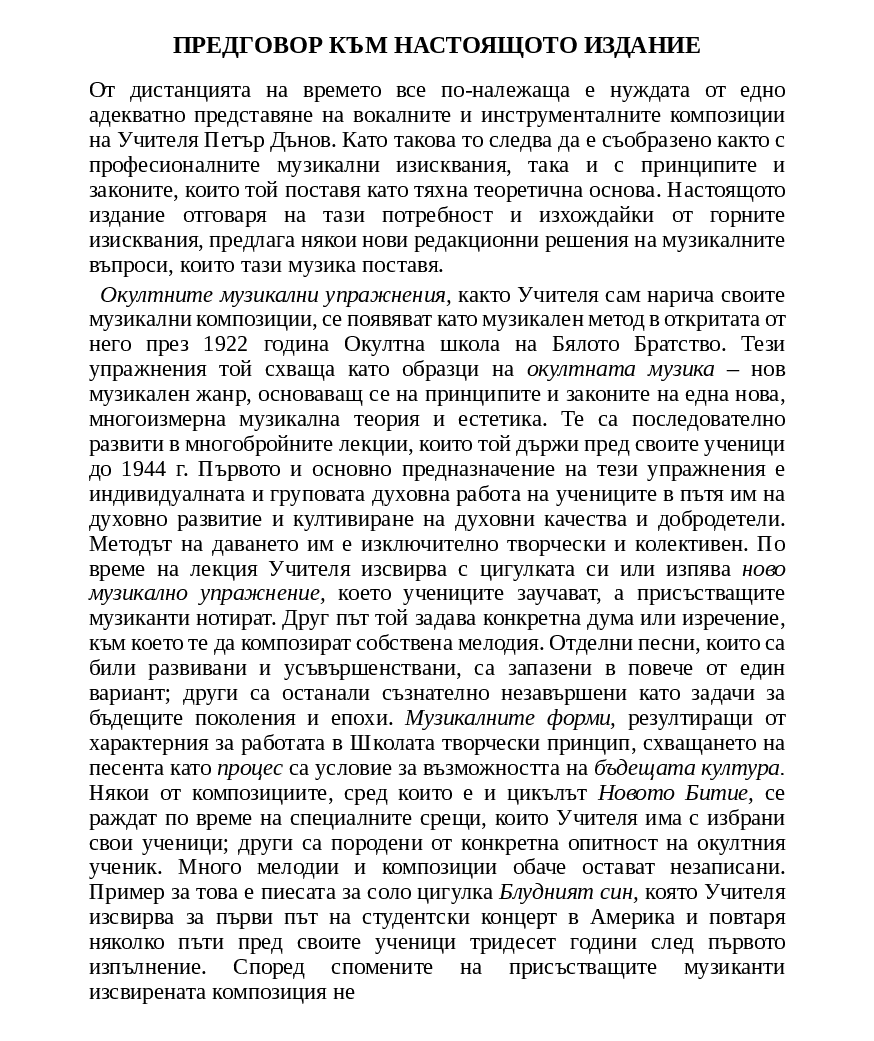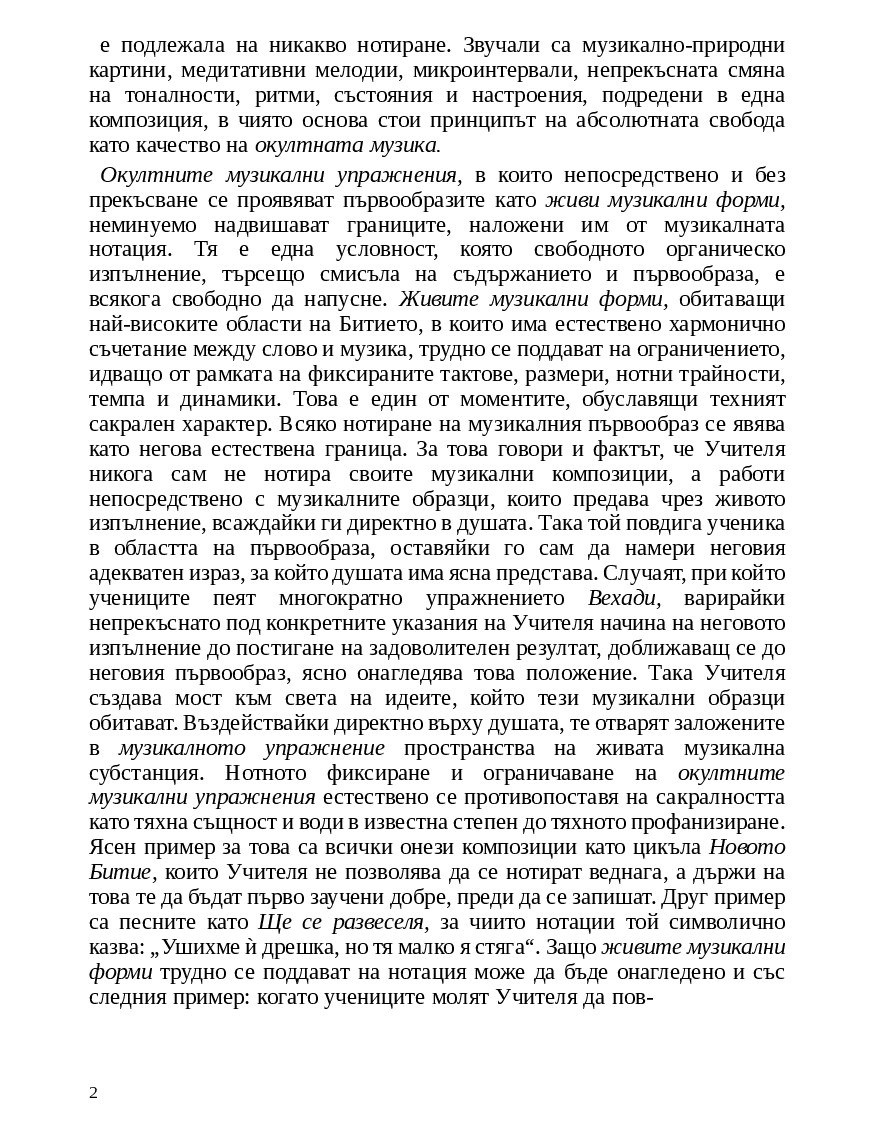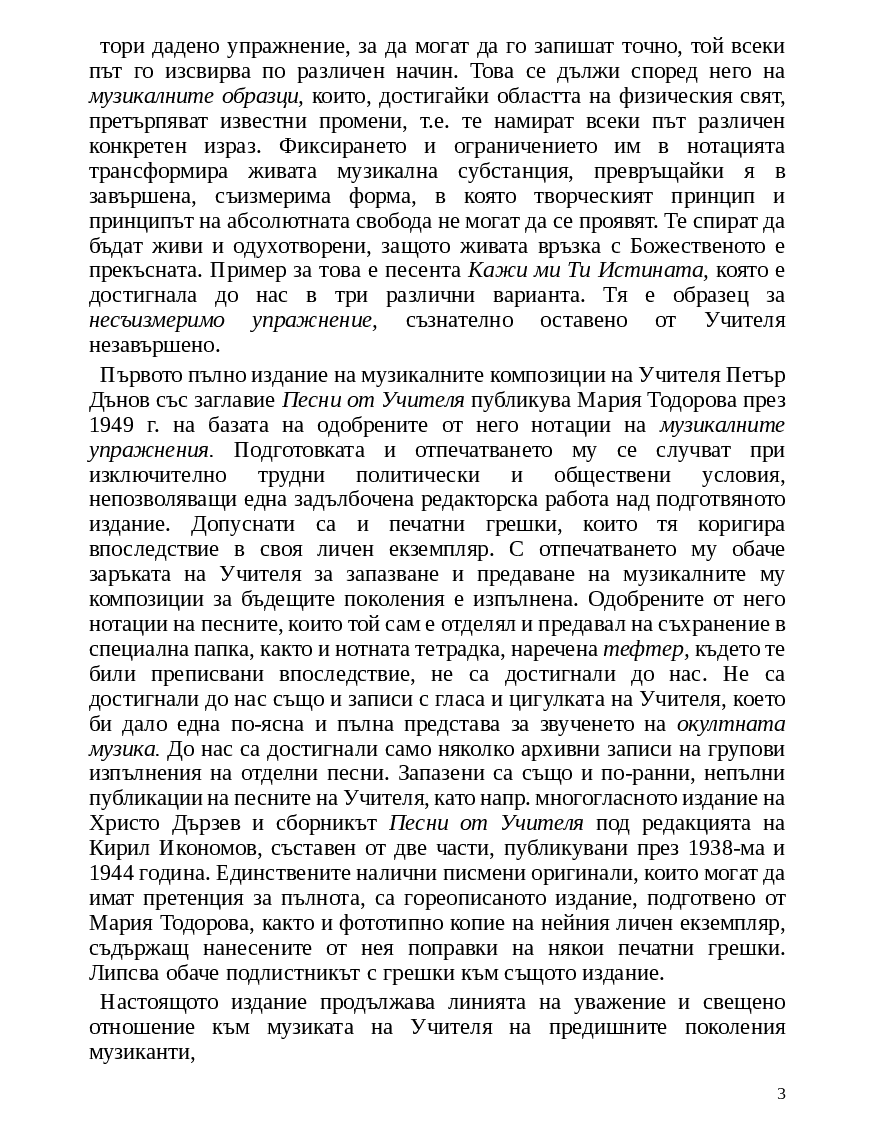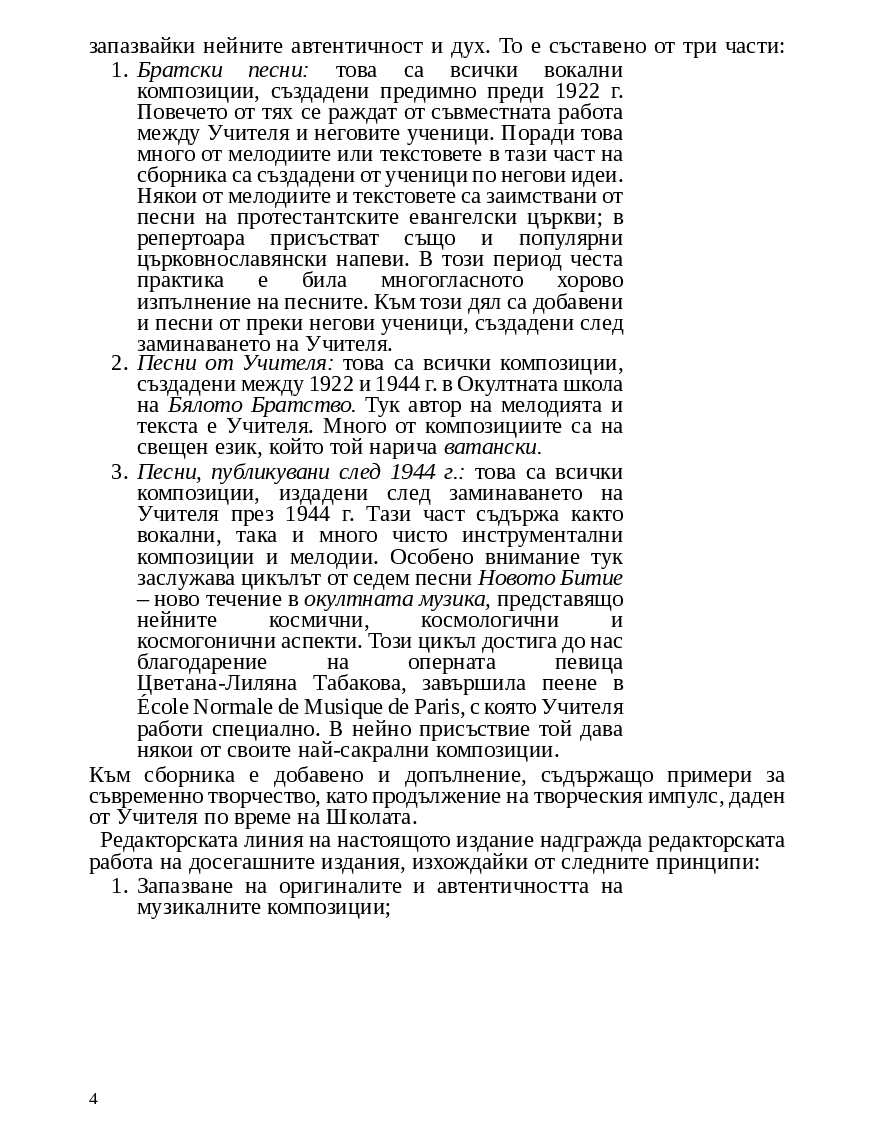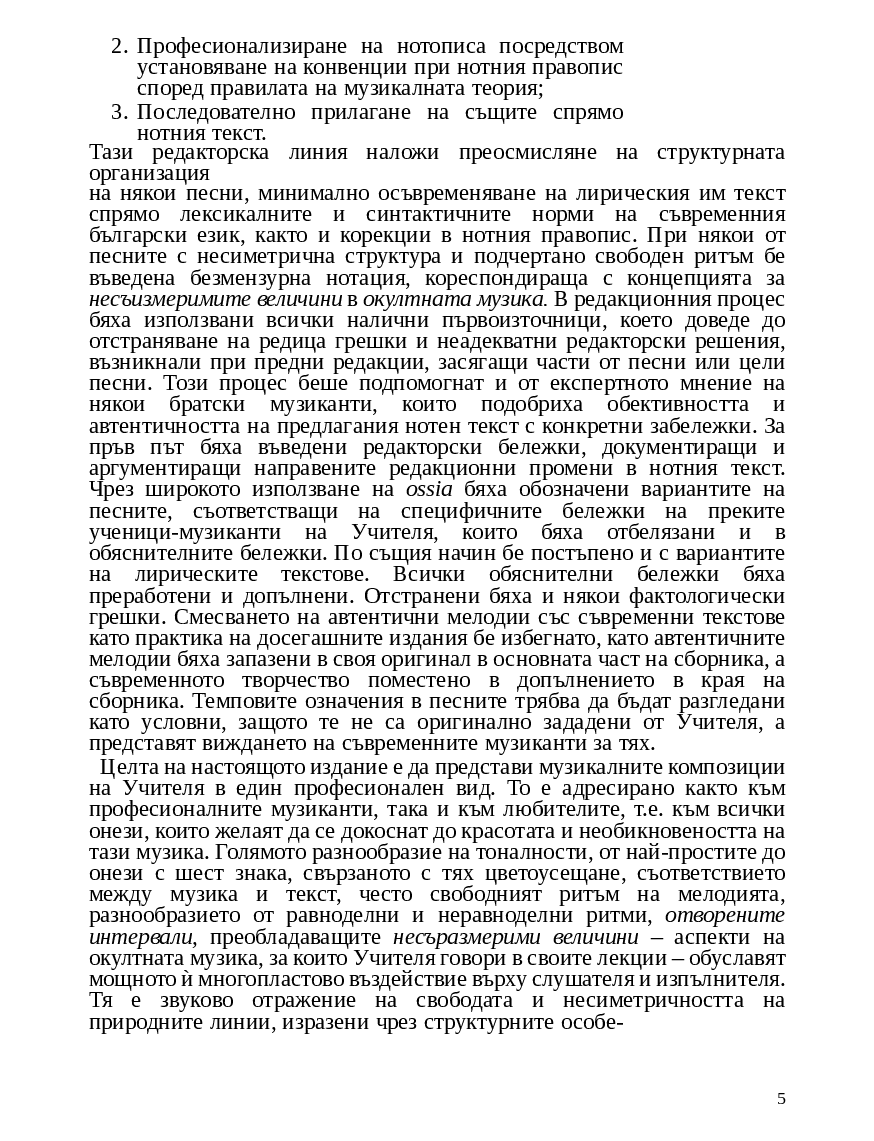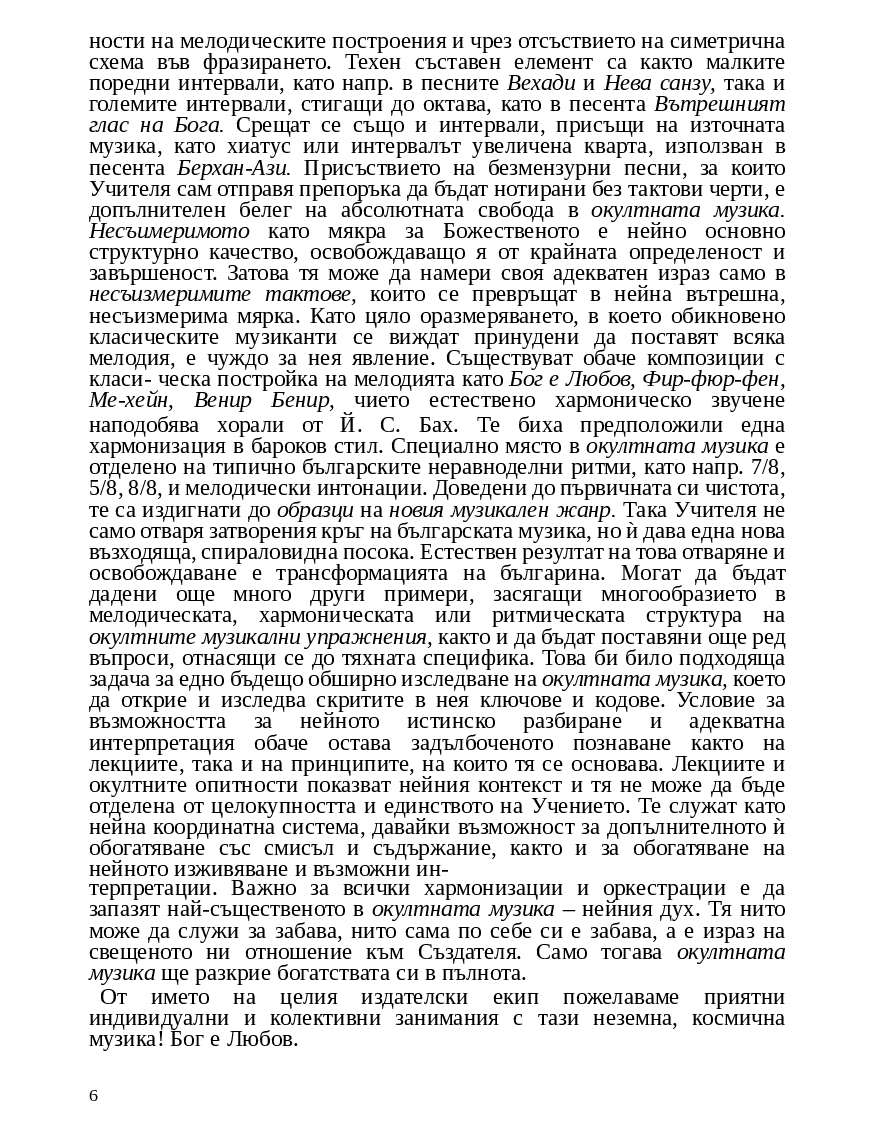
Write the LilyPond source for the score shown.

\version "2.24.3"

% include paper part and global functions
\include "include/globals.ily"

\bookpart {
  \paper {
    print-all-headers = ##f
    print-page-number = ##t
    print-first-page-number = ##f

    % put page numbers on the bottom
    oddHeaderMarkup = \markup ""
    evenHeaderMarkup = \markup ""
    oddFooterMarkup = \markup
    \fill-line {
      ""
      \if \should-print-page-number \fromproperty #'page:page-number-string
    }
    evenFooterMarkup = \markup
    \fill-line {
      \if \should-print-page-number \fromproperty #'page:page-number-string
      ""
    }

    left-margin = 1.5\cm
    right-margin = 1.5\cm
    top-margin = 1.6\cm
    bottom-margin = 1.2\cm
    ragged-bottom = ##t % do not spread the staves to fill the whole vertical space


  }

  \tocItem \markup "Предговор към настоящото издание"
  \markup \fontsize  #+3 { \fill-line \bold {"ПРЕДГОВОР КЪМ НАСТОЯЩОТО ИЗДАНИЕ"} }



   \markup \abs-fontsize #11 {
    \vspace #1.5  \override #'(baseline-skip . 3.2)
    \justify {

      От дистанцията на времето все по-належаща е нуждата от едно адекватно представяне на вокалните и инструменталните композиции на Учителя Петър Дънов. Като такова то следва да е съобразено както с професионалните музикални изисквания, така и с принципите и законите, които той поставя като тяхна теоретична основа. Настоящото издание отговаря на тази потребност и изхождайки от горните изисквания, предлага някои нови редакционни решения на музикалните въпроси, които тази музика поставя.

    }
  }
  
 \markup \abs-fontsize #11 {
    \vspace #0.9  \override #'(baseline-skip . 3.2)
    \justify {
      \hspace #1.5
      \italic {Окултните} \italic {музикални} \italic {упражнения,} както Учителя сам нарича своите музикални композиции, се появяват като музикален метод в откритата от него през 1922 година Окултна школа на Бялото Братство. Тези упражнения той схваща като образци на \italic {окултната} \italic {музика} – нов музикален жанр, основаващ се на принципите и законите на една нова, многоизмерна музикална теория и естетика. Те са последователно развити в многобройните лекции, които той държи пред своите ученици до 1944 г. Първото и основно предназначение на тези упражнения е индивидуалната и груповата духовна работа на учениците в пътя им на духовно развитие и култивиране на духовни качества и добродетели. Методът на даването им е изключително творчески и колективен. По време на лекция Учителя изсвирва с цигулката си или изпява \italic {ново} \italic {музикално} \italic {упражнение,} което учениците заучават, а присъстващите музиканти нотират. Друг път той задава конкретна дума или  изречение, към което те да композират собствена мелодия. Отделни песни, които са били развивани и усъвършенствани, са запазени в повече от един вариант; други са останали съзнателно незавършени като задачи за бъдещите поколения и епохи. \italic {Музикалните} \italic {форми,} резултиращи от характерния за работата в Школата творчески принцип, схващането на песента като \italic {процес} са условие за възможността на \italic {бъдещата} \italic {култура.} Някои от композициите, сред които е и цикълът \italic {Новото} \italic {Битие,} се раждат по време на специалните срещи, които Учителя има с избрани свои ученици; други са породени от конкретна опитност на окултния ученик. Много мелодии и композиции обаче остават незаписани.  Пример за това е пиесата за соло цигулка \italic {Блудният} \italic {син,} която Учителя изсвирва за първи път на студентски концерт в Америка и повтаря няколко пъти пред своите ученици тридесет години след първото изпълнение. Според спомените на присъстващите музиканти изсвирената композиция не

    }
  }
  
 \markup \abs-fontsize #11 {
    \vspace #0.9  \override #'(baseline-skip . 3.2)
    \justify {
      \hspace #1.5
      е подлежала на никакво нотиране. Звучали са музикално-природни картини, медитативни мелодии, микроинтервали, непрекъсната смяна на тоналности, ритми, състояния и настроения, подредени в една композиция, в чиято основа стои принципът на абсолютната свобода като качество на \italic{окултната} \italic {музика.}
    }
  }
  
 \markup \abs-fontsize #11 {
    \vspace #0.9  \override #'(baseline-skip . 3.2)
    \justify {
      \hspace #1.5

      \italic{Окултните} \italic{музикални} \italic{упражнения,} в които непосредствено и без прекъсване се проявяват първообразите като \italic{живи} \italic{музикални} \italic{форми,} неминуемо надвишават границите, наложени им от музикалната нотация. Тя е една условност, която свободното органическо изпълнение, търсещо смисъла на съдържанието и първообраза, е всякога свободно да напусне.  \italic{Живите} \italic{музикални} \italic{форми,} обитаващи най-високите области на Битието, в които има естествено хармонично съчетание между слово и музика, трудно се поддават на ограничението, идващо от рамката на фиксираните тактове, размери, нотни трайности, темпа и динамики. Това е един от моментите, обуславящи техният сакрален характер. Всяко нотиране на музикалния първообраз се явява като негова естествена граница. За това говори и фактът, че Учителя никога сам не нотира своите музикални композиции, а работи непосредствено с  музикалните образци, които предава чрез живото изпълнение, всаждайки ги директно в душата. Така той  повдига ученика в областта на първообраза, оставяйки го сам да намери неговия адекватен израз, за който душата има ясна представа. Случаят, при който учениците пеят многократно упражнението \italic{Вехади,} варирайки непрекъснато под конкретните указания на Учителя начина на неговото изпълнение до постигане на задоволителен резултат, доближаващ се до неговия първообраз, ясно онагледява това положение. Така Учителя създава мост към света на идеите, който тези музикални образци обитават. Въздействайки директно върху душата, те отварят заложените в \italic{музикалното} \italic{упражнение} пространства на живата музикална субстанция. Нотното фиксиране и ограничаване на \italic{окултните} \italic{музикални} \italic{упражнения} естествено се противопоставя на сакралността като тяхна същност и води в известна степен до тяхното профанизиране. Ясен пример за това са всички онези композиции като цикъла \italic{Новото} \italic{Битие,} които Учителя не позволява да се нотират веднага, а държи на това те да бъдат първо заучени добре, преди да се запишат. Друг пример са песните като \italic{Ще} \italic{се }\italic{развеселя,} за чиито нотации той символично казва: „Ушихме ѝ дрешка, но тя малко я стяга“. Защо \italic{живите} \italic{музикални} \italic{форми} трудно се поддават на нотация може да бъде онагледено и със следния пример: когато учениците молят Учителя да пов-

    }
  }
  
    \markup \abs-fontsize #11 {
    \vspace #0.9  \override #'(baseline-skip . 3.2)
    \justify {
      \hspace #1.5
      тори дадено упражнение, за да могат да го запишат точно, той всеки път го изсвирва по различен начин. Това се дължи според него на  \italic{музикалните} \italic{образци,} които, достигайки областта на физическия свят, претърпяват известни промени, т.е. те намират всеки път различен конкретен израз. Фиксирането и ограничението им в нотацията трансформира живата музикална субстанция, превръщайки я в завършена, съизмерима форма, в която творческият принцип и принципът на абсолютната свобода не могат да се проявят. Те спират да бъдат живи и одухотворени, защото живата връзка с Божественото е прекъсната. Пример за това е песента \italic{Кажи} \italic{ми} \italic{Ти} \italic{Истината,} която е достигнала до нас в три различни варианта. Тя е образец за \italic{несъизмеримо упражнение,} съзнателно оставено от Учителя незавършено.
    }
  }
  
  \markup \abs-fontsize #11 {
    \vspace #0.9  \override #'(baseline-skip . 3.2)
    \justify {
      \hspace #1.5
      Първото пълно издание на музикалните композиции на Учителя Петър Дънов със заглавие \italic {Песни} \italic {от} \italic {Учителя} публикува Мария Тодорова през 1949 г. на базата на одобрените от него нотации на \italic {музикалните} \italic {упражнения.} Подготовката и отпечатването му се случват при изключително трудни политически и обществени условия, непозволяващи една задълбочена редакторска работа над подготвяното издание. Допуснати са и печатни грешки, които тя коригира впоследствие в своя личен екземпляр. С отпечатването му обаче заръката на Учителя за запазване и предаване на музикалните му композиции за бъдещите поколения е изпълнена. Одобрените от него нотации на песните, които той сам е отделял и предавал на съхранение в специална папка, както и нотната тетрадка, наречена \italic {тефтер,} където те били преписвани впоследствие, не са достигнали до нас. Не са достигнали до нас също и записи с гласа и цигулката на Учителя, което би дало една по-ясна и пълна представа за звученето на \italic {окултната} \italic {музика.} До нас са достигнали само няколко архивни записи на групови изпълнения на отделни песни. Запазени са също и по-ранни, непълни публикации на песните на Учителя, като напр. многогласното издание на Христо Дързев и сборникът \italic {Песни} \italic {от} \italic {Учителя} под редакцията на Кирил Икономов, съставен от две части, публикувани през 1938-ма и 1944 година. Единствените налични писмени оригинали, които могат да имат претенция за пълнота, са гореописаното издание, подготвено от Мария Тодорова, както и фототипно копие на нейния личен екземпляр, съдържащ нанесените от нея поправки на някои печатни грешки. Липсва обаче подлистникът с грешки към същото издание.
    }
  }
  
  \markup \abs-fontsize #11 {
    \vspace #0.9  \override #'(baseline-skip . 3.2)
    \justify {
      \hspace #1.5
      Настоящото издание продължава линията на уважение и свещено отношение към музиката на Учителя на предишните поколения музиканти,
    }
  }


  \markup \fontsize #+2.5 {
    \vspace #0.5  \override #'(baseline-skip . 2.7)
    \justify {
      \justify-line {запазвайки нейните автентичност и дух. То е съставено от три части:}
    }
  }
  
  
  \markup \override #'(line-width . 62.5) \fontsize  #+2.5 {
    \override #'(baseline-skip . 2.7) \column {
      "    1."
    }
    \hspace #0.5
    \vspace #0.6  \override #'(baseline-skip . 2.7) \column {
      \justify {
        \italic {Братски песни: } това са всички вокални композиции, създадени предимно преди 1922 г. Повечето от тях се раждат от съвместната работа между Учителя и неговите ученици. Поради това много от мелодиите или текстовете в тази част на сборника са създадени от ученици по негови идеи. Някои от мелодиите и текстовете са заимствани от песни на протестантските евангелски църкви; в репертоара присъстват също и популярни църковнославянски напеви. В този период честа практика е била многогласното хорово изпълнение на песните. Към този дял са добавени и песни от преки негови ученици, създадени след заминаването на Учителя.
      }
    }
  }
  
    \markup \override #'(line-width . 62.5) \fontsize  #+2.5 {
    \vspace #0.6  \override #'(baseline-skip . 2.7) \column {
      "    2."
    }
    \hspace #0.5
    \override #'(baseline-skip . 2.7) \column {
      \justify {
        \italic { Песни от Учителя: } това са всички композиции, създадени между 1922 и 1944 г. в Окултната школа на \italic {Бялото}
        \italic {Братство.} Тук автор на мелодията и текста е Учителя. Много от композициите са на свещен език, който той
        нарича \italic {ватански.}
      }
    }
  }
  
   \markup \override #'(line-width . 62.5) \fontsize  #+2.5 {
    \vspace #0.6  \override #'(baseline-skip . 2.7) \column {
      "    3."
    }
    \hspace #0.5
    \override #'(baseline-skip . 2.7) \column {
      \justify {
        \italic {Песни, публикувани след 1944 г.:  } това са всички композиции, издадени след заминаването на Учителя през 1944 г.
        Тази част съдържа както вокални, така и много чисто инструментални композиции и мелодии. Особено внимание тук
        заслужава цикълът от седем песни \italic {Новото} \italic{Битие} – ново течение в \italic {окултната} \italic {музика,} представящо нейните космични, космологични и космогонични аспекти. Този цикъл достига до нас благодарение на оперната певица Цветана-Лиляна Табакова, завършила пеене в École Normale de Musique de Paris, с която Учителя работи специално. В нейно присъствие той дава някои от своите най-сакрални композиции.
      }
    }
  }
  
   \markup \fontsize #+2.5 {
    \vspace #0.6  \override #'(baseline-skip . 2.7)
    \justify {
      Към сборника е добавено и допълнение, съдържащо примери за съвременно творчество, като продължение на творческия импулс, даден от Учителя по време на Школата.
    }
  }
  
   \markup \fontsize #+2.5 {
    \vspace #0.6  \override #'(baseline-skip . 2.7)
    \justify {
      \hspace #1.5
      Редакторската линия на настоящото издание надгражда редакторската работа на досегашните издания, изхождайки
      от следните принципи:
    }
  }
  
    \markup \override #'(line-width . 62.5) \fontsize  #+2.5 {
    \vspace #0.6  \override #'(baseline-skip . 2.7) \column {
      "    1."
    }
    \hspace #0.5
    \override #'(baseline-skip . 2.7) \column {
      \justify {
        Запазване на оригиналите и автентичността на музикалните композиции;
      }
    }
  }
  
    \markup \override #'(line-width . 62.5) \fontsize  #+2.5 {
    \vspace #0.6  \override #'(baseline-skip . 2.7) \column {
      "    2."
    }
    \hspace #0.5
    \override #'(baseline-skip . 2.7) \column {
      \justify {
        Професионализиране на нотописа посредством установяване на конвенции при нотния правопис според правилата на музикалната теория;
      }
    }
  }
  
  
  \markup \override #'(line-width . 62.5) \fontsize  #+2.5 {
    \vspace #0.6 \override #'(baseline-skip . 2.7) \column {
      "    3."
    }
    \hspace #0.5
    \override #'(baseline-skip . 2.7) \column {
      \justify {
        Последователно прилагане на същите спрямо нотния текст.
      }
    }
  }
   \markup \fontsize #+2.5 {
    \vspace #0.6 \override #'(baseline-skip . 2.7)
    \justify {Тази редакторска линия наложи преосмисляне на структурната организация}
  }
  \markup \fontsize #+2.5 {
    \override #'(baseline-skip . 2.7)
    \justify {
      на някои песни, минимално осъвременяване на лирическия им текст спрямо лексикалните и синтактичните норми на съвременния български език, както и корекции в нотния правопис. При някои от песните с несиметрична структура и подчертано свободен ритъм бе въведена безмензурна нотация, кореспондираща с концепцията за \italic"несъизмеримите" \italic"величини" в \italic"окултната" \italic"музика." В редакционния процес бяха използвани всички налични първоизточници, което доведе до отстраняване на редица грешки и неадекватни редакторски решения, възникнали при предни редакции, засягащи части от песни или цели песни. Този процес беше подпомогнат и от експертното мнение на някои братски музиканти, които подобриха обективността и автентичността на предлагания нотен текст с конкретни забележки. За пръв път бяха въведени редакторски бележки, документиращи и аргументиращи направените редакционни промени в нотния текст. Чрез широкото използване на \italic {ossia} бяха обозначени вариантите на песните, съответстващи на специфичните бележки на преките ученици-музиканти на Учителя, които бяха отбелязани и в обяснителните бележки. По същия начин бе постъпено и с вариантите на лирическите текстове. Всички обяснителни бележки бяха преработени и допълнени. Отстранени бяха и някои фактологически грешки. Смесването на автентични мелодии със съвременни текстове като практика на досегашните издания бе избегнато, като автентичните мелодии бяха запазени в своя оригинал в основната част на сборника, а съвременното творчество поместено в допълнението в края на сборника. Темповите означения в песните трябва да бъдат разгледани като условни, защото те не са оригинално зададени от Учителя, а представят виждането на съвременните музиканти за тях.    
    }
  }
  
    \markup \fontsize #+2.5 {
    \vspace #0.6  \override #'(baseline-skip . 2.7)
    \justify {
      \hspace #1.5

      Целта на настоящото издание е да представи музикалните композиции на Учителя в един професионален вид. То е адресирано както към професионалните музиканти, така и към любителите, т.е. към всички онези, които желаят да се докоснат до красотата и необикновеността на тази музика. Голямото разнообразие на тоналности, от най-простите до онези с шест знака, свързаното с тях цветоусещане, съответствието между музика и текст, често свободният ритъм на мелодията, разнообразието от равноделни и неравноделни ритми, \italic {отворените} \italic {интервали,} преобладаващите \italic {несъразмерими} \italic {величини} – аспекти на окултната музика, за които Учителя говори в своите лекции – обуславят мощното ѝ многопластово въздействие върху слушателя и изпълнителя. Тя е звуково отражение на свободата и несиметричността на природните линии, изразени чрез структурните особе-
    }
  }
  
     \markup \fontsize #+2.5 {
    \vspace #0.6  \override #'(baseline-skip . 2.7)
    \justify {
      
      ности на мелодическите построения и чрез отсъствието на симетрична схема във фразирането. Техен съставен елемент са както малките поредни интервали, като напр. в песните \italic {Вехади} и \italic {Нева санзу,} така и големите интервали, стигащи до октава, като в песента \italic {Вътрешният глас на Бога.} Срещат се също и интервали, присъщи на източната музика, като хиатус или интервалът увеличена кварта, използван в песента \italic {Берхан-Ази.} Присъствието на безмензурни песни, за които Учителя сам отправя препоръка да бъдат нотирани без тактови черти, е допълнителен белег на абсолютната свобода в \italic {окултната} \italic {музика.} \italic {Несъимеримото} като мякра за Божественото е нейнo основно структурно качество, освобождаващо я от крайната определеност и завършеност. Затова тя може да намери своя адекватен израз само в \italic {несъизмеримите} \italic {тактове,} които се превръщат в нейна вътрешна, несъизмерима мярка. Като цяло оразмеряването, в което обикновено класическите музиканти се виждат принудени да поставят всяка мелодия, е чуждо за нея явление. Съществуват обаче композиции с класи- ческа постройка на мелодията като \italic {Бог e Любов,} \italic {Фир-фюр-фен,} \italic {Ме-хейн,} \italic {Венир} \italic{ Бенир,} чието естествено  хармоническо звучене наподобява хорали от Й. С. Бах. Те биха предположили една хармонизация в бароков стил. Специално място в \italic {окултната} \italic {музика} е отделено на типично българските неравноделни ритми, като напр. 7/8, 5/8, 8/8, и мелодически интонации. Доведени до първичната си чистота, те са издигнати до \italic {образци} на \italic {новия} \italic {музикален} \italic {жанр.} Така Учителя не само отваря затворения кръг на българската музика, но ѝ дава една нова възходяща, спираловидна посока. Естествен резултат на това отваряне и освобождаване е трансформацията на българина. Могат да бъдат дадени още много други примери, засягащи многообразието в мелодическата, хармоническата или ритмическата структура на \italic {окултните} \italic {музикални} \italic {упражнения,} както и да бъдат поставяни още ред въпроси, отнасящи се до тяхната специфика. Това би било подходяща задача за едно бъдещо обширно изследване на \italic {окултната} \italic {музика,} което да открие и изследва скритите в нея ключове и кодове. Условие за възможността за нейното истинско разбиране и адекватна интерпретация обаче остава задълбоченото познаване както на лекциите, така и на принципите, на които тя се основава. Лекциите и окултните опитности показват нейния контекст и тя не може да бъде отделена от целокупността и единството на Учението. Те служат като нейна координатна система, давайки възможност за допълнителното ѝ обогатяване със смисъл и съдържание, както и за обогатяване на нейното изживяване и възможни ин-
      
       }
  }

  
    \markup \fontsize #+2.5 {
    \vspace #0.6  \override #'(baseline-skip . 2.7)
    \justify {
      
    терпретации. Важно за всички хармонизации и оркестрации е да запазят най-същественото в \italic {окултната} \italic {музика} – нейния дух. Тя нито може да служи за забава, нито сама по себе си е забава, а е израз на свещеното ни отношение към Създателя. Само тогава \italic {окултната} \italic {музика} ще разкрие богатствата си в пълнота. 
       }
  }
  
    \markup \fontsize #+2.5 {
    \vspace #0.6  \override #'(baseline-skip . 2.7)
    \justify {
      \hspace #1.5 От името на целия издателски екип пожелаваме приятни индивидуални и колективни занимания с тази неземна, космична музика! Бог е Любов.
    }
  }
  
    \markup \fontsize #+3 \raise #0 \override #'(baseline-skip . 2.7) {
    \column {
      \line {"  "}
      \line {"  "}
      %\fill-line { "" ""  \italic {"Петър Ганев, София    "} }
     % \fill-line { "" ""  \italic {"Мария Кирева   "} }
      %\fill-line { "" ""  \italic {"Мюнхен, 2024 г."} }
    }
  } 
  
  
  
  
} % bookpart